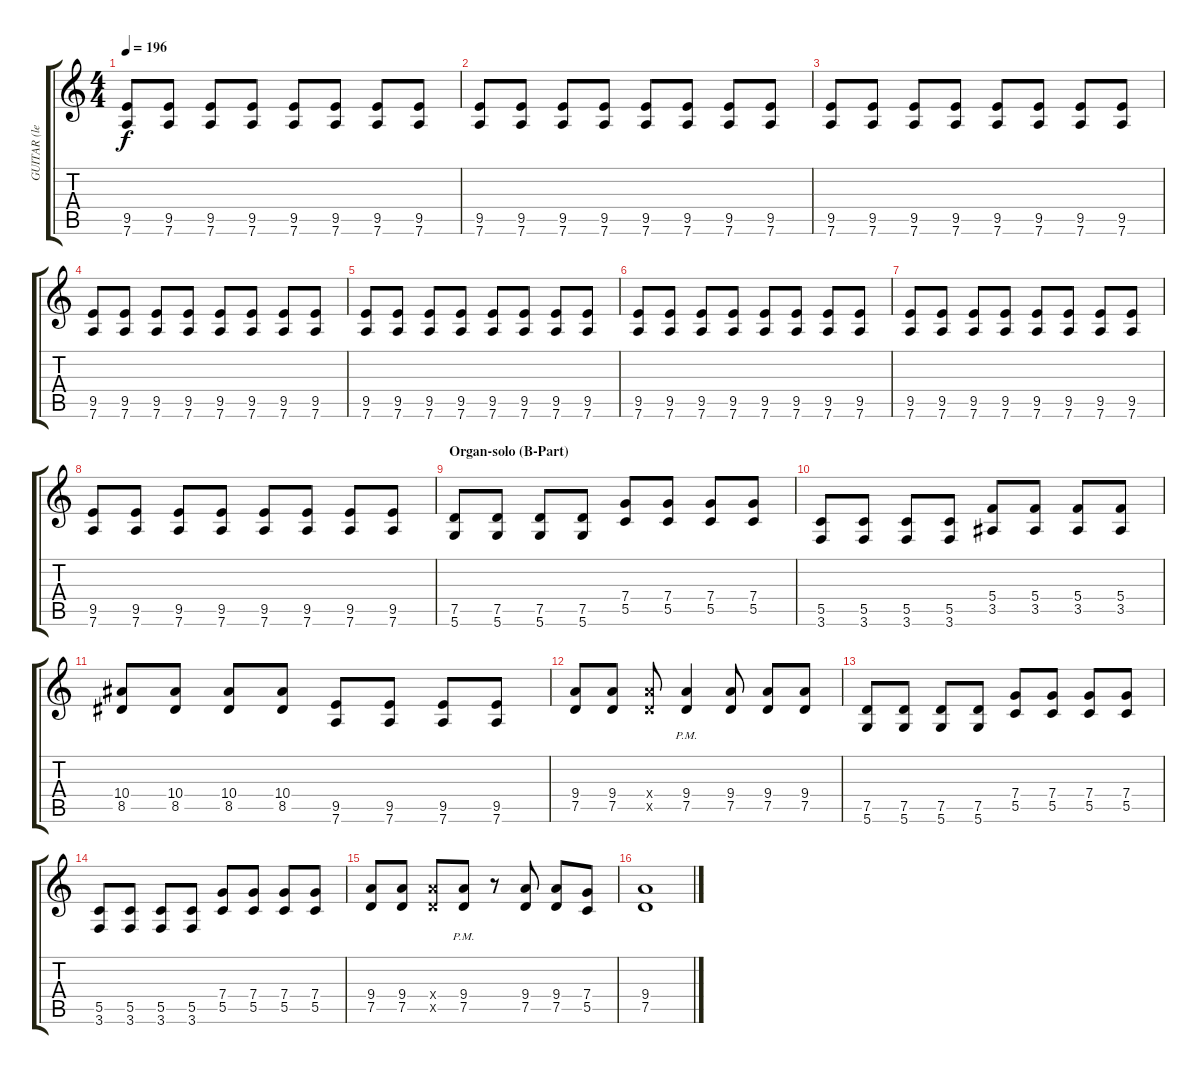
\track ("GUITAR (lead)" "GUITAR (le") {instrument distortionguitar}
\staff {score tabs}
\tuning (D4 A3 F3 C3 G2 D2) {hide}
\ts (4 4)
\tempo 196
\clef g2
\ks c
(9.5 7.6).8{dy f} (9.5 7.6).8 (9.5 7.6).8 (9.5 7.6).8 (9.5 7.6).8 (9.5 7.6).8 (9.5 7.6).8 (9.5 7.6).8 |
(9.5 7.6).8 (9.5 7.6).8 (9.5 7.6).8 (9.5 7.6).8 (9.5 7.6).8 (9.5 7.6).8 (9.5 7.6).8 (9.5 7.6).8 |
(9.5 7.6).8 (9.5 7.6).8 (9.5 7.6).8 (9.5 7.6).8 (9.5 7.6).8 (9.5 7.6).8 (9.5 7.6).8 (9.5 7.6).8 |
(9.5 7.6).8 (9.5 7.6).8 (9.5 7.6).8 (9.5 7.6).8 (9.5 7.6).8 (9.5 7.6).8 (9.5 7.6).8 (9.5 7.6).8 |
(9.5 7.6).8 (9.5 7.6).8 (9.5 7.6).8 (9.5 7.6).8 (9.5 7.6).8 (9.5 7.6).8 (9.5 7.6).8 (9.5 7.6).8 |
(9.5 7.6).8 (9.5 7.6).8 (9.5 7.6).8 (9.5 7.6).8 (9.5 7.6).8 (9.5 7.6).8 (9.5 7.6).8 (9.5 7.6).8 |
(9.5 7.6).8 (9.5 7.6).8 (9.5 7.6).8 (9.5 7.6).8 (9.5 7.6).8 (9.5 7.6).8 (9.5 7.6).8 (9.5 7.6).8 |
(9.5 7.6).8 (9.5 7.6).8 (9.5 7.6).8 (9.5 7.6).8 (9.5 7.6).8 (9.5 7.6).8 (9.5 7.6).8 (9.5 7.6).8 |
\section ("" "Organ-solo (B-Part)")
(7.5 5.6).8 (7.5 5.6).8 (7.5 5.6).8 (7.5 5.6).8 (7.4 5.5).8 (7.4 5.5).8 (7.4 5.5).8 (7.4 5.5).8 |
(5.5 3.6).8 (5.5 3.6).8 (5.5 3.6).8 (5.5 3.6).8 (5.4 3.5).8 (5.4 3.5).8 (5.4 3.5).8 (5.4 3.5).8 |
(10.4 8.5).8 (10.4 8.5).8 (10.4 8.5).8 (10.4 8.5).8 (9.5 7.6).8 (9.5 7.6).8 (9.5 7.6).8 (9.5 7.6).8 |
(9.4 7.5).8 (9.4 7.5).8 (9.4{x} 7.5{x}).8 (9.4{pm} 7.5{pm}).4 (9.4 7.5).8 (9.4 7.5).8 (9.4 7.5).8 |
(7.5 5.6).8 (7.5 5.6).8 (7.5 5.6).8 (7.5 5.6).8 (7.4 5.5).8 (7.4 5.5).8 (7.4 5.5).8 (7.4 5.5).8 |
(5.5 3.6).8 (5.5 3.6).8 (5.5 3.6).8 (5.5 3.6).8 (7.4 5.5).8 (7.4 5.5).8 (7.4 5.5).8 (7.4 5.5).8 |
(9.4 7.5).8 (9.4 7.5).8 (9.4{x} 7.5{x}).8 (9.4 7.5{pm}).8 r.8 (9.4 7.5).8 (9.4 7.5).8 (7.4 5.5).8 |
(9.4 7.5).1
